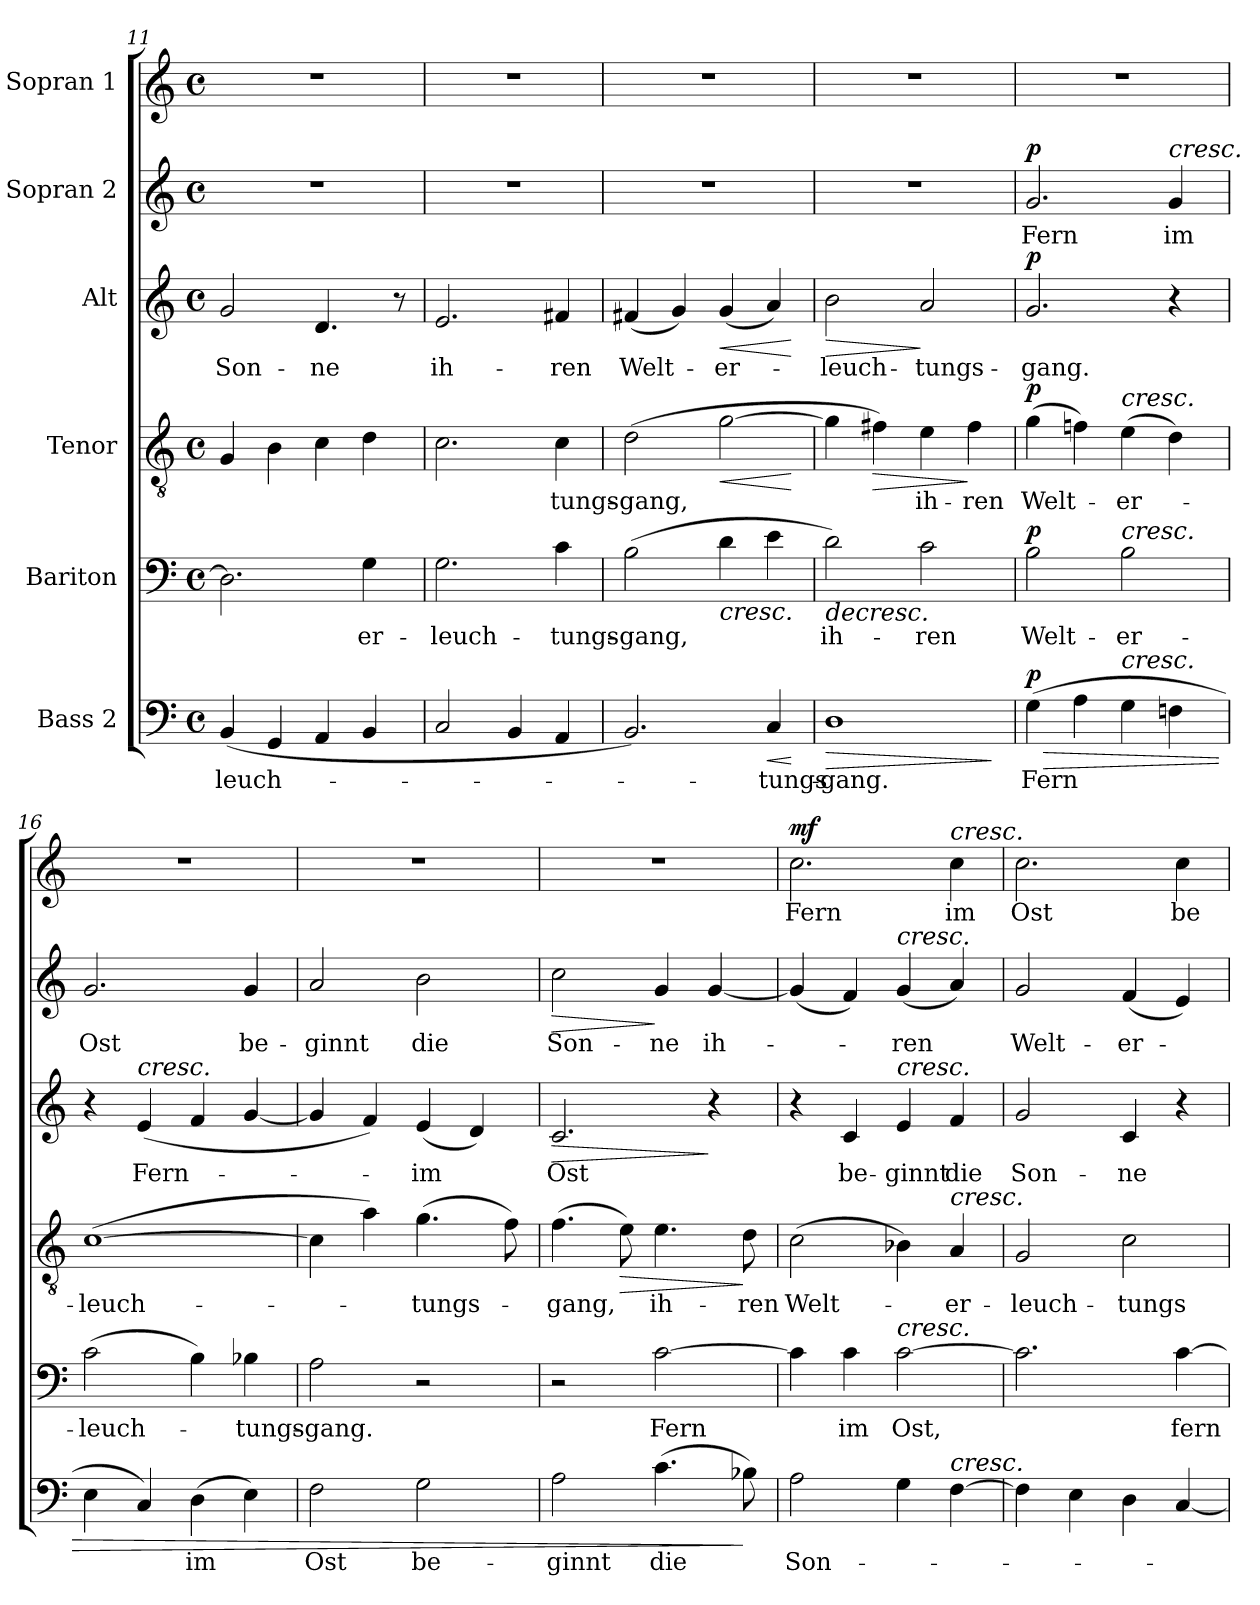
**kern	**text	**dynam	**kern	**text	**dynam	**kern	**text	**dynam	**kern	**text	**dynam	**kern	**text	**dynam	**kern	**text	**dynam
*part6	*part6	*part6	*part5	*part5	*part5	*part4	*part4	*part4	*part3	*part3	*part3	*part2	*part2	*part2	*part1	*part1	*part1
*staff6	*staff6	*staff6	*staff5	*staff5	*staff5	*staff4	*staff4	*staff4	*staff3	*staff3	*staff3	*staff2	*staff2	*staff2	*staff1	*staff1	*staff1
*I"Bass 2	*	*	*I"Bariton	*	*	*I"Tenor	*	*	*I"Alt	*	*	*I"Sopran 2	*	*	*I"Sopran 1	*	*
*clefF4	*	*	*clefF4	*	*	*clefGv2	*	*	*clefG2	*	*	*clefG2	*	*	*clefG2	*	*
*k[]	*	*	*k[]	*	*	*k[]	*	*	*k[]	*	*	*k[]	*	*	*k[]	*	*
*M4/4	*	*	*M4/4	*	*	*M4/4	*	*	*M4/4	*	*	*M4/4	*	*	*M4/4	*	*
*met(c)	*	*	*met(c)	*	*	*met(c)	*	*	*met(c)	*	*	*met(c)	*	*	*met(c)	*	*
=11	=11	=11	=11	=11	=11	=11	=11	=11	=11	=11	=11	=11	=11	=11	=11	=11	=11
!	!LO:LY:b	!	!	!	!	!	!	!	!	!LO:LY:b	!	!	!	!	!	!	!
(>4BB/	-leuch-	.	2.D\]	.	.	4G/	.	.	2g/	Son-	.	1r	.	.	1r	.	.
4GG/	.	.	.	.	.	4B\	.	.	.	.	.	.	.	.	.	.	.
!	!	!	!	!	!	!	!	!	!	!LO:LY:b	!	!	!	!	!	!	!
4AA/	.	.	.	.	.	4c\	.	.	4.d/	-ne	.	.	.	.	.	.	.
!	!	!	!	!LO:LY:b	!	!	!	!	!	!	!	!	!	!	!	!	!
4BB/	.	.	4G\	-er-	.	4d\	.	.	.	.	.	.	.	.	.	.	.
.	.	.	.	.	.	.	.	.	8r	.	.	.	.	.	.	.	.
=12	=12	=12	=12	=12	=12	=12	=12	=12	=12	=12	=12	=12	=12	=12	=12	=12	=12
!	!	!	!	!LO:LY:b	!	!	!	!	!	!LO:LY:b	!	!	!	!	!	!	!
2C/	.	.	2.G\	-leuch-	.	2.c\	.	.	2.e/	ih-	.	1r	.	.	1r	.	.
4BB/	.	.	.	.	.	.	.	.	.	.	.	.	.	.	.	.	.
!	!	!	!	!LO:LY:b	!	!	!LO:LY:b	!	!	!LO:LY:b	!	!	!	!	!	!	!
4AA/	.	.	4c\	-tungs-	.	4c\	-tungs-	.	4f#X/	-ren	.	.	.	.	.	.	.
=13	=13	=13	=13	=13	=13	=13	=13	=13	=13	=13	=13	=13	=13	=13	=13	=13	=13
!	!	!	!	!LO:LY:b	!	!	!LO:LY:b	!	!	!LO:LY:b	!	!	!	!	!	!	!
2.BB/)	.	.	(>2B\	-gang,	.	(>2d\	-gang,	.	(<4f#X/	Welt-	.	1r	.	.	1r	.	.
.	.	.	.	.	.	.	.	.	4g/)	.	.	.	.	.	.	.	.
!	!	!	!	!	!LO:HP:b	!	!	!LO:HP:b	!	!LO:LY:b	!LO:HP:b	!	!	!	!	!	!
.	.	.	4d\	.	<	[2g\	.	<	(<4g/	-er-	<	.	.	.	.	.	.
!	!LO:LY:b	!LO:HP:b	!	!	!	!	!	!	!	!	!	!	!	!	!	!	!
4C/	-tungs-	<	4e\	.	.	.	.	.	4a/)	.	.	.	.	.	.	.	.
.	.	[	.	.	.	.	.	[	.	.	[	.	.	.	.	.	.
!!LO:LB:g=z
=14	=14	=14	=14	=14	=14	=14	=14	=14	=14	=14	=14	=14	=14	=14	=14	=14	=14
!	!LO:LY:b	!LO:HP:b	!	!LO:LY:b	!LO:HP:b	!	!	!	!	!LO:LY:b	!LO:HP:b	!	!	!	!	!	!
1D	-gang.	>	2d\)	ih-	>	4g\]	.	.	2b\	-leuch-	>	1r	.	.	1r	.	.
!	!	!	!	!	!	!	!	!LO:HP:b	!	!	!	!	!	!	!	!	!
.	.	.	.	.	.	4f#X\)	.	>	.	.	.	.	.	.	.	.	.
!	!	!	!	!LO:LY:b	!	!	!LO:LY:b	!	!	!LO:LY:b	!	!	!	!	!	!	!
.	.	.	2c\	-ren	[	4e\	ih-	.	2a/	-tungs-	]	.	.	.	.	.	.
!	!	!	!	!	!	!	!LO:LY:b	!	!	!	!	!	!	!	!	!	!
.	.	.	.	.	.	4f#\	-ren	]	.	.	.	.	.	.	.	.	.
.	.	]	.	.	.	.	.	.	.	.	.	.	.	.	.	.	.
=15	=15	=15	=15	=15	=15	=15	=15	=15	=15	=15	=15	=15	=15	=15	=15	=15	=15
!	!LO:LY:b	!LO:HP:b	!	!LO:LY:b	!	!	!LO:LY:b	!	!	!LO:LY:b	!	!	!LO:LY:b	!	!	!	!
!	!	!LO:DY:n=1:a	!	!	!LO:DY:a	!	!	!LO:DY:a	!	!	!LO:DY:a	!	!	!LO:DY:a	!	!	!
(>4G\	Fern	> p	2B\	Welt-	p	(>4g\	Welt-	p	2.g/	-gang.	p	2.g/	Fern	p	1r	.	.
4A\	.	.	.	.	.	4fn\)	.	.	.	.	.	.	.	.	.	.	.
!	!	!	!	!	!	!LO:TX:a:i:t=cresc.	!	!	!	!	!	!	!	!	!	!	!
!	!	!	!LO:TX:a:i:t=cresc.	!	!	!	!	!	!	!	!	!	!	!	!	!	!
!LO:TX:a:i:t=cresc.	!	!	!	!	!	!	!	!	!	!	!	!	!	!	!	!	!
!	!	!	!	!LO:LY:b	!	!	!LO:LY:b	!	!	!	!	!	!	!	!	!	!
4G\	.	.	2B\	-er-	.	(>4e\	-er-	.	.	.	.	.	.	.	.	.	.
!	!	!	!	!	!	!	!	!	!	!	!	!LO:TX:a:i:t=cresc.	!	!	!	!	!
!	!	!	!	!	!	!	!	!	!	!	!	!	!LO:LY:b	!	!	!	!
4Fn\	.	.	.	.	.	4d\)	.	.	4r	.	.	4g/	im	.	.	.	.
=16	=16	=16	=16	=16	=16	=16	=16	=16	=16	=16	=16	=16	=16	=16	=16	=16	=16
!	!	!	!	!LO:LY:b	!	!	!LO:LY:b	!	!	!	!	!	!LO:LY:b	!	!	!	!
4E\	.	.	(>2c\	-leuch-	.	(>[1c	-leuch-	.	4r	.	.	2.g/	Ost	.	1r	.	.
!	!	!	!	!	!	!	!	!	!LO:TX:a:i:t=cresc.	!	!	!	!	!	!	!	!
!	!	!	!	!	!	!	!	!	!	!LO:LY:b	!	!	!	!	!	!	!
4C/)	.	.	.	.	.	.	.	.	(>4e/	Fern-	.	.	.	.	.	.	.
!	!LO:LY:b	!	!	!	!	!	!	!	!	!	!	!	!	!	!	!	!
(>4D\	im	.	4B\)	.	.	.	.	.	4f/	.	.	.	.	.	.	.	.
!	!	!	!	!LO:LY:b	!	!	!	!	!	!	!	!	!LO:LY:b	!	!	!	!
4E\)	.	.	4B-X\	-tungs-	.	.	.	.	[4g/	.	.	4g/	be-	.	.	.	.
=17	=17	=17	=17	=17	=17	=17	=17	=17	=17	=17	=17	=17	=17	=17	=17	=17	=17
!	!LO:LY:b	!	!	!LO:LY:b	!	!	!	!	!	!	!	!	!LO:LY:b	!	!	!	!
2F\	Ost	.	2A\	-gang.	.	4c\]	.	.	4g/]	.	.	2a/	-ginnt	.	1r	.	.
.	.	.	.	.	.	4a\)	.	.	4f/)	.	.	.	.	.	.	.	.
!	!LO:LY:b	!	!	!	!	!	!LO:LY:b	!	!	!LO:LY:b	!	!	!LO:LY:b	!	!	!	!
2G\	be-	.	2r	.	.	(>4.g\	-tungs-	.	(<4e/	-im	.	2b\	die	.	.	.	.
.	.	.	.	.	.	.	.	.	4d/)	.	.	.	.	.	.	.	.
.	.	.	.	.	.	8f\)	.	.	.	.	.	.	.	.	.	.	.
!!LO:PB:g=z
=18	=18	=18	=18	=18	=18	=18	=18	=18	=18	=18	=18	=18	=18	=18	=18	=18	=18
!	!LO:LY:b	!	!	!	!	!	!LO:LY:b	!	!	!LO:LY:b	!LO:HP:b	!	!LO:LY:b	!LO:HP:b	!	!	!
2A\	-ginnt	.	2r	.	.	(>4.f\	-gang,	.	2.c/	Ost	>	2cc\	Son-	>	1r	.	.
!	!	!	!	!	!	!	!	!LO:HP:b	!	!	!	!	!	!	!	!	!
.	.	.	.	.	.	8e\)	.	>	.	.	.	.	.	.	.	.	.
!	!LO:LY:b	!	!	!LO:LY:b	!	!	!LO:LY:b	!	!	!	!	!	!LO:LY:b	!	!	!	!
(>4.c\	die	.	[2c\	Fern	.	4.e\	ih-	.	.	.	.	4g/	-ne	]	.	.	.
!	!	!	!	!	!	!	!	!	!	!	!	!	!LO:LY:b	!	!	!	!
.	.	.	.	.	.	.	.	.	4r	.	]	[4g/	ih-	.	.	.	.
!	!	!	!	!	!	!	!LO:LY:b	!	!	!	!	!	!	!	!	!	!
8B-X\)	.	]	.	.	.	8d\	-ren	]	.	.	.	.	.	.	.	.	.
.	.	.	.	.	]	.	.	.	.	.	.	.	.	.	.	.	.
=19	=19	=19	=19	=19	=19	=19	=19	=19	=19	=19	=19	=19	=19	=19	=19	=19	=19
!	!LO:LY:b	!	!	!	!	!	!LO:LY:b	!	!	!	!	!	!	!	!	!LO:LY:b	!LO:DY:a
2A\	Son-	.	4c\]	.	.	(>2c\	Welt-	.	4r	.	.	(<4g/]	.	.	2.cc\	Fern	mf
!	!	!	!	!LO:LY:b	!	!	!	!	!	!LO:LY:b	!	!	!	!	!	!	!
.	.	.	4c\	im	.	.	.	.	4c/	be-	.	4f/)	.	.	.	.	.
!	!	!	!	!	!	!	!	!	!	!	!	!LO:TX:a:i:t=cresc.	!	!	!	!	!
!	!	!	!	!	!	!	!	!	!LO:TX:a:i:t=cresc.	!	!	!	!	!	!	!	!
!	!	!	!LO:TX:a:i:t=cresc.	!	!	!	!	!	!	!	!	!	!	!	!	!	!
!	!	!	!	!LO:LY:b	!	!	!	!	!	!LO:LY:b	!	!	!LO:LY:b	!	!	!	!
4G\	.	.	[2c\	Ost,	.	4B-X\)	.	.	4e/	-ginnt	.	(<4g/	-ren	.	.	.	.
!	!	!	!	!	!	!	!	!	!	!	!	!	!	!	!LO:TX:a:i:t=cresc.	!	!
!	!	!	!	!	!	!LO:TX:a:i:t=cresc.	!	!	!	!	!	!	!	!	!	!	!
!LO:TX:a:i:t=cresc.	!	!	!	!	!	!	!	!	!	!	!	!	!	!	!	!	!
!	!	!	!	!	!	!	!LO:LY:b	!	!	!LO:LY:b	!	!	!	!	!	!LO:LY:b	!
[4F\	.	.	.	.	.	4A/	-er-	.	4f/	die	.	4a/)	.	.	4cc\	im	.
=20	=20	=20	=20	=20	=20	=20	=20	=20	=20	=20	=20	=20	=20	=20	=20	=20	=20
!	!	!	!	!	!	!	!LO:LY:b	!	!	!LO:LY:b	!	!	!LO:LY:b	!	!	!LO:LY:b	!
4F\]	.	.	2.c\]	.	.	2G/	-leuch-	.	2g/	Son-	.	2g/	Welt-	.	2.cc\	Ost	.
4E\	.	.	.	.	.	.	.	.	.	.	.	.	.	.	.	.	.
!	!	!	!	!	!	!	!LO:LY:b	!	!	!LO:LY:b	!	!	!LO:LY:b	!	!	!	!
4D\	.	.	.	.	.	2c\	-tungs-	.	4c/	-ne	.	(<4f/	-er-	.	.	.	.
!	!	!	!	!LO:LY:b	!	!	!	!	!	!	!	!	!	!	!	!LO:LY:b	!
[4C/	.	.	[4c\	fern	.	.	.	.	4r	.	.	4e/)	.	.	4cc\	be-	.
=	=	=	=	=	=	=	=	=	=	=	=	=	=	=	=	=	=
*-	*-	*-	*-	*-	*-	*-	*-	*-	*-	*-	*-	*-	*-	*-	*-	*-	*-
